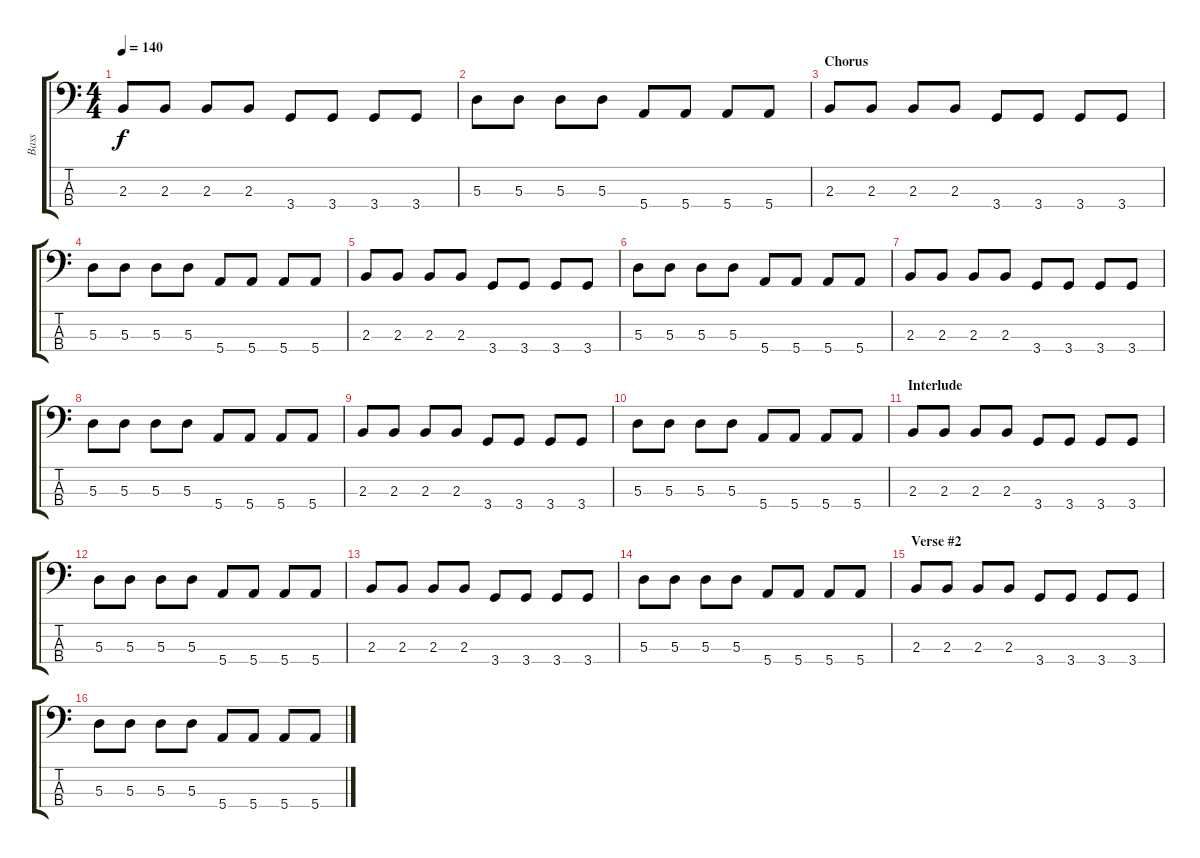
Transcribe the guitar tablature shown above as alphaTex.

\track ("Bass" "Bass") {instrument electricbasspick}
\staff {score tabs}
\tuning (G2 D2 A1 E1) {hide}
\ts (4 4)
\tempo 140
\clef f4
\ks c
2.3.8{dy f} 2.3.8 2.3.8 2.3.8 3.4.8 3.4.8 3.4.8 3.4.8 |
5.3.8 5.3.8 5.3.8 5.3.8 5.4.8 5.4.8 5.4.8 5.4.8 |
\section ("" "Chorus")
2.3.8 2.3.8 2.3.8 2.3.8 3.4.8 3.4.8 3.4.8 3.4.8 |
5.3.8 5.3.8 5.3.8 5.3.8 5.4.8 5.4.8 5.4.8 5.4.8 |
2.3.8 2.3.8 2.3.8 2.3.8 3.4.8 3.4.8 3.4.8 3.4.8 |
5.3.8 5.3.8 5.3.8 5.3.8 5.4.8 5.4.8 5.4.8 5.4.8 |
2.3.8 2.3.8 2.3.8 2.3.8 3.4.8 3.4.8 3.4.8 3.4.8 |
5.3.8 5.3.8 5.3.8 5.3.8 5.4.8 5.4.8 5.4.8 5.4.8 |
2.3.8 2.3.8 2.3.8 2.3.8 3.4.8 3.4.8 3.4.8 3.4.8 |
5.3.8 5.3.8 5.3.8 5.3.8 5.4.8 5.4.8 5.4.8 5.4.8 |
\section ("" "Interlude")
2.3.8 2.3.8 2.3.8 2.3.8 3.4.8 3.4.8 3.4.8 3.4.8 |
5.3.8 5.3.8 5.3.8 5.3.8 5.4.8 5.4.8 5.4.8 5.4.8 |
2.3.8 2.3.8 2.3.8 2.3.8 3.4.8 3.4.8 3.4.8 3.4.8 |
5.3.8 5.3.8 5.3.8 5.3.8 5.4.8 5.4.8 5.4.8 5.4.8 |
\section ("" "Verse #2")
2.3.8 2.3.8 2.3.8 2.3.8 3.4.8 3.4.8 3.4.8 3.4.8 |
5.3.8 5.3.8 5.3.8 5.3.8 5.4.8 5.4.8 5.4.8 5.4.8
